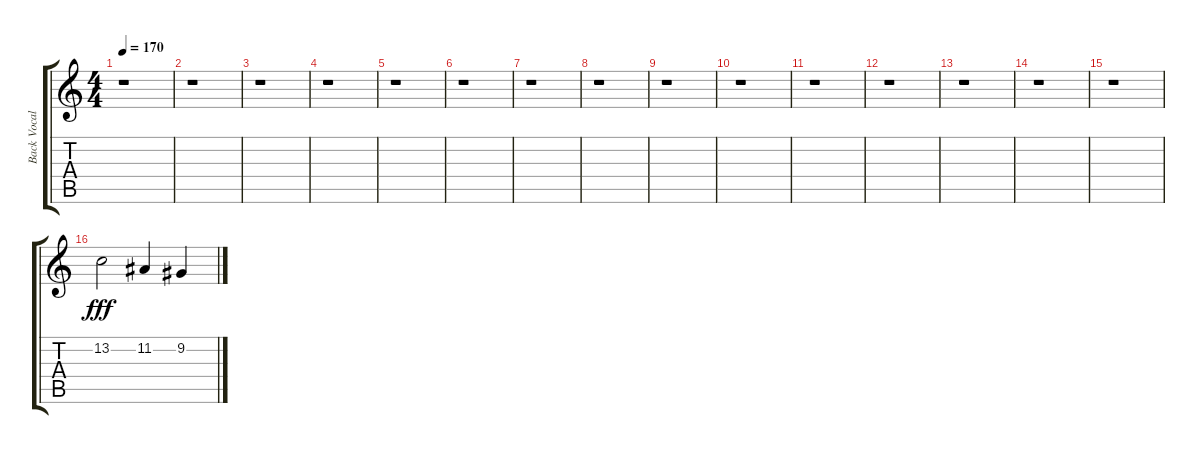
\track ("Back Vocals" "Back Vocal") {instrument choiraahs}
\staff {score tabs}
\tuning (E4 B3 G3 D3 A2 E2) {hide}
\ts (4 4)
\tempo 170
\clef g2
\ks c
r.1{dy fff} |
r.1 |
r.1 |
r.1 |
r.1 |
r.1 |
r.1 |
r.1 |
r.1 |
r.1 |
r.1 |
r.1 |
r.1 |
r.1 |
r.1 |
13.2.2 11.2.4 9.2.4
